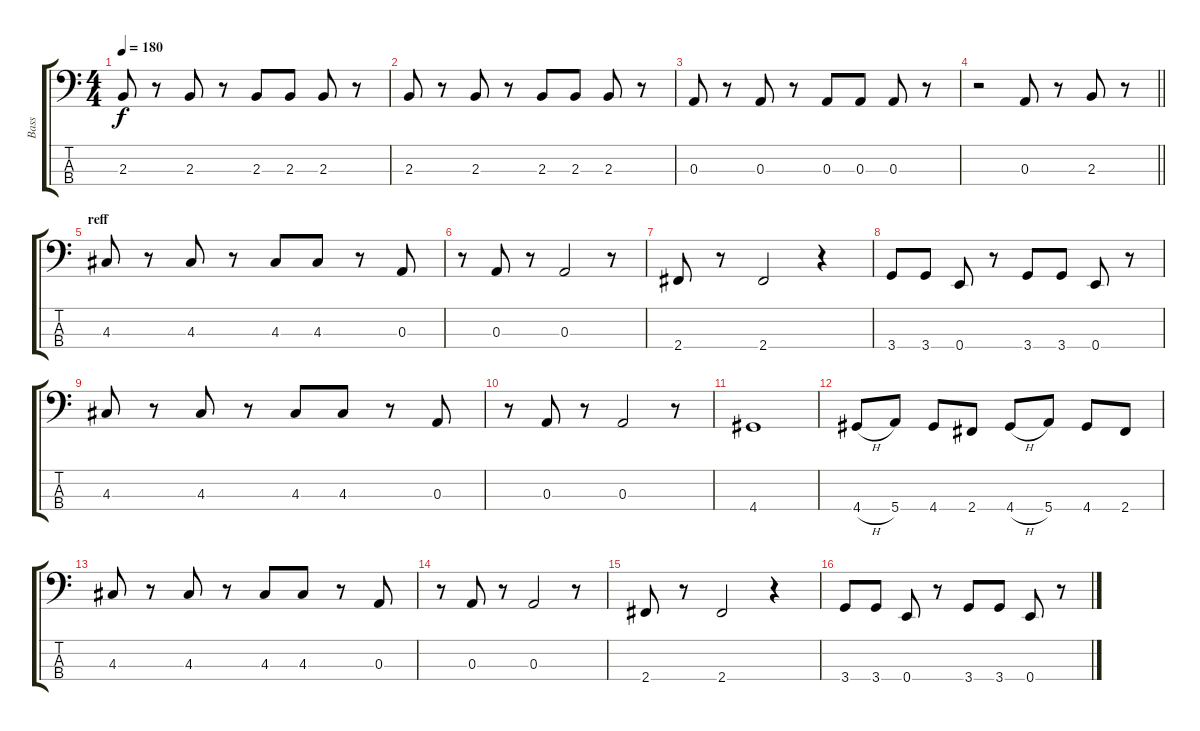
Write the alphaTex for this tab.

\track ("Bass" "Bass") {instrument electricbassfinger}
\staff {score tabs}
\tuning (G2 D2 A1 E1) {hide}
\ts (4 4)
\tempo 180
\clef f4
\ks c
2.3.8{dy f} r.8 2.3.8 r.8 2.3.8 2.3.8 2.3.8 r.8 |
2.3.8 r.8 2.3.8 r.8 2.3.8 2.3.8 2.3.8 r.8 |
0.3.8 r.8 0.3.8 r.8 0.3.8 0.3.8 0.3.8 r.8 |
\barLineRight lightlight
r.2 0.3.8 r.8 2.3.8 r.8 |
\section ("" "reff")
4.3.8 r.8 4.3.8 r.8 4.3.8 4.3.8 r.8 0.3.8 |
r.8 0.3.8 r.8 0.3.2 r.8 |
2.4.8 r.8 2.4.2 r.4 |
3.4.8 3.4.8 0.4.8 r.8 3.4.8 3.4.8 0.4.8 r.8 |
4.3.8 r.8 4.3.8 r.8 4.3.8 4.3.8 r.8 0.3.8 |
r.8 0.3.8 r.8 0.3.2 r.8 |
4.4.1 |
4.4{h}.8 5.4.8 4.4.8 2.4.8 4.4{h}.8 5.4.8 4.4.8 2.4.8 |
4.3.8 r.8 4.3.8 r.8 4.3.8 4.3.8 r.8 0.3.8 |
r.8 0.3.8 r.8 0.3.2 r.8 |
2.4.8 r.8 2.4.2 r.4 |
3.4.8 3.4.8 0.4.8 r.8 3.4.8 3.4.8 0.4.8 r.8
